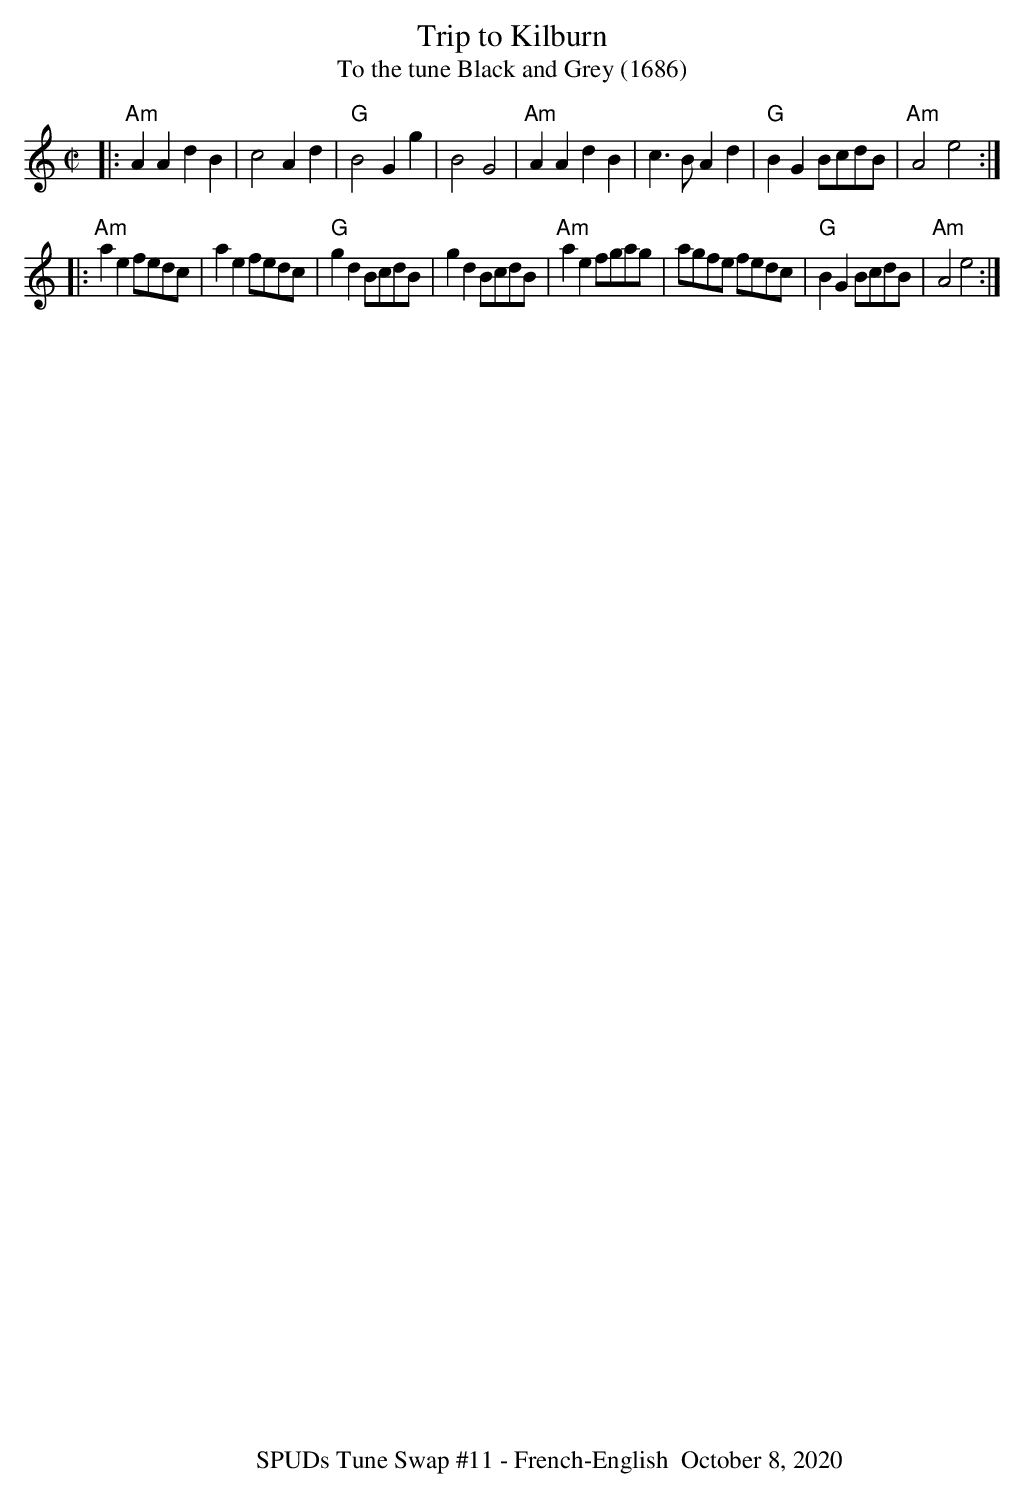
X:1
T:Trip to Kilburn
T:To the tune Black and Grey (1686)
M:C|
L:1/8
K:Am
|:"Am"A2 A2 d2 B2 |c4 A2 d2 |"G"B4 G2 g2 |B4 G4 |\
"Am"A2 A2 d2 B2 |c3 B A2 d2 |"G"B2 G2 BcdB |"Am"A4 e4 :|
|:"Am"a2 e2 fedc |a2 e2 fedc |"G"g2 d2 BcdB |g2 d2 BcdB |\
"Am"a2 e2 fgag |agfe fedc |"G"B2 G2 BcdB |"Am"A4 e4 :|
